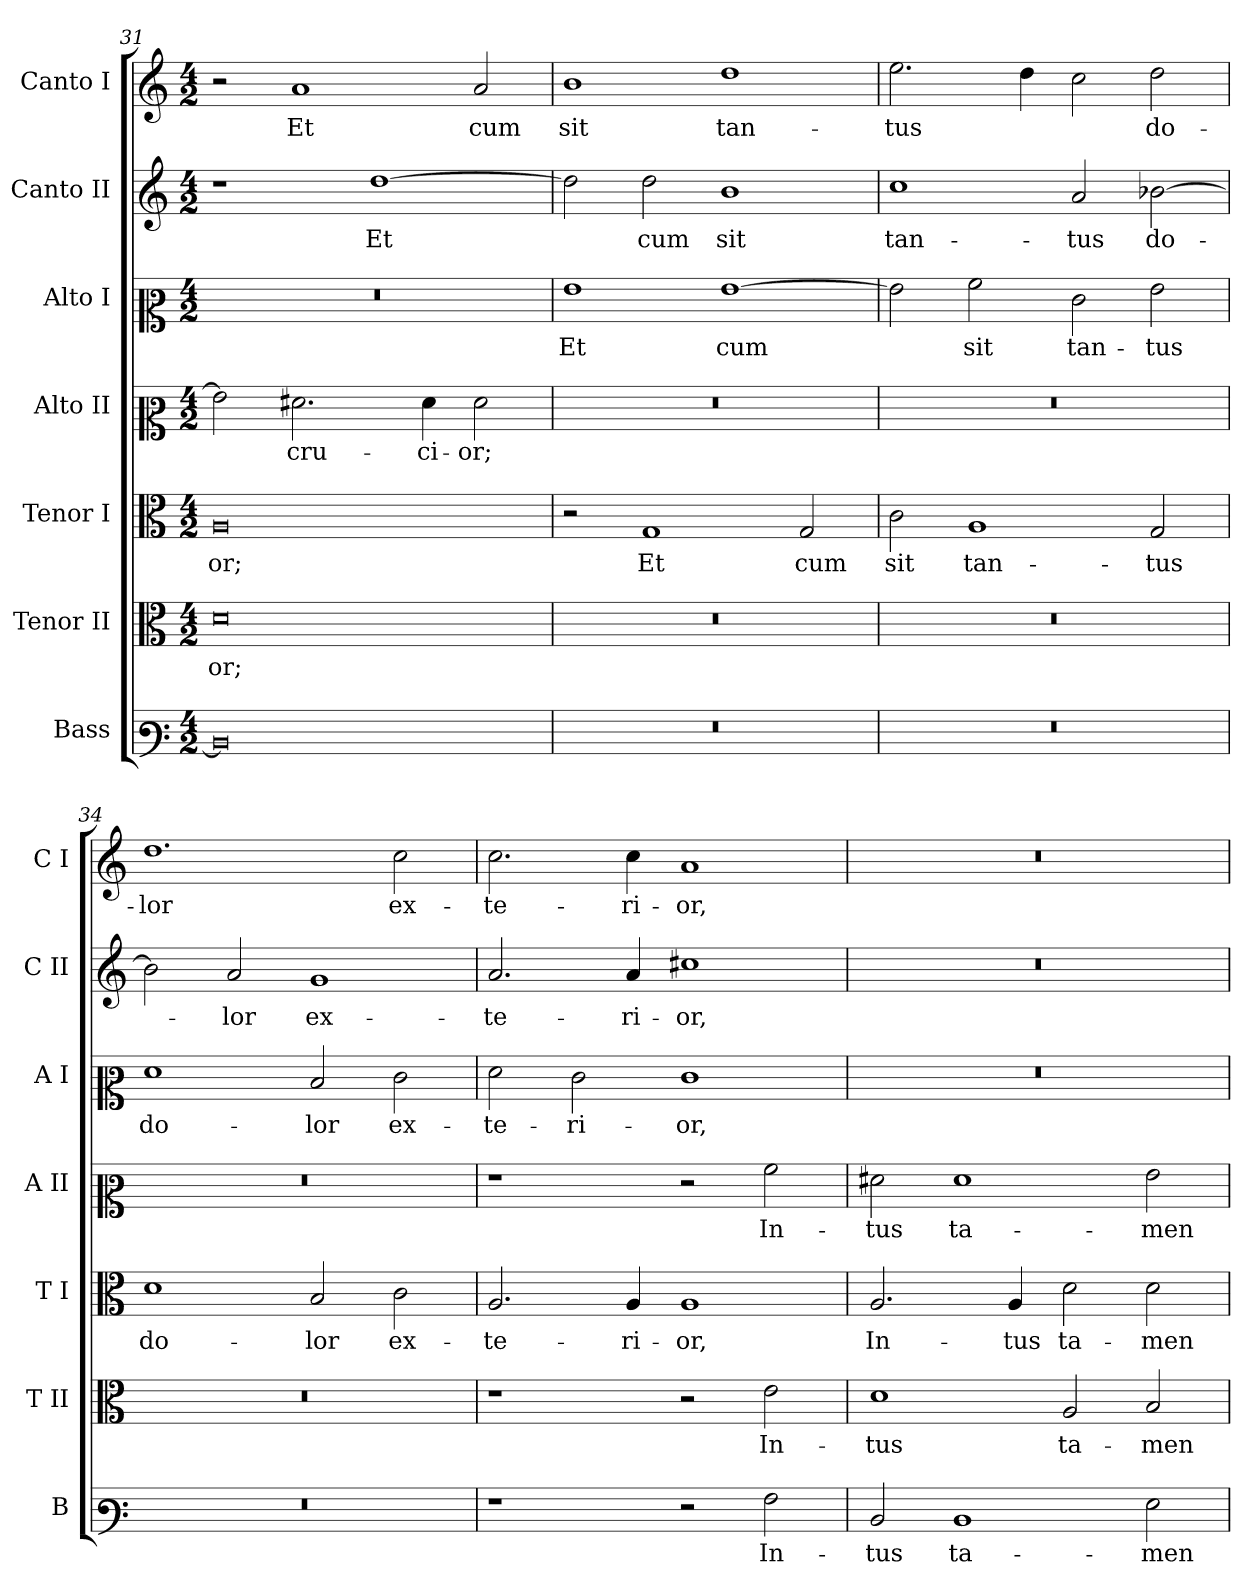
**kern	**text	**kern	**text	**kern	**text	**kern	**text	**kern	**text	**kern	**text	**kern	**text
*part7	*part7	*part6	*part6	*part5	*part5	*part4	*part4	*part3	*part3	*part2	*part2	*part1	*part1
*staff7	*staff7	*staff6	*staff6	*staff5	*staff5	*staff4	*staff4	*staff3	*staff3	*staff2	*staff2	*staff1	*staff1
*I"Bass	*	*I"Tenor II	*	*I"Tenor I	*	*I"Alto II	*	*I"Alto I	*	*I"Canto II	*	*I"Canto I	*
*I'B	*	*I'T II	*	*I'T I	*	*I'A II	*	*I'A I	*	*I'C II	*	*I'C I	*
*clefF3	*	*clefC3	*	*clefC3	*	*clefC2	*	*clefC2	*	*clefG2	*	*clefG2	*
*k[]	*	*k[]	*	*k[]	*	*k[]	*	*k[]	*	*k[]	*	*k[]	*
*M4/2	*	*M4/2	*	*M4/2	*	*M4/2	*	*M4/2	*	*M4/2	*	*M4/2	*
=31	=31	=31	=31	=31	=31	=31	=31	=31	=31	=31	=31	=31	=31
!	!	!	!LO:LY:b	!	!LO:LY:b	!	!	!	!	!	!	!	!
0D]	.	0d	-or;	0A	-or;	2g\]	.	0r	.	1r	.	2r	.
!	!	!	!	!	!	!	!LO:LY:b	!	!	!	!	!	!LO:LY:b
.	.	.	.	.	.	2.f#X\	cru-	.	.	.	.	1a	Et
!	!	!	!	!	!	!	!	!	!	!	!LO:LY:b	!	!
.	.	.	.	.	.	.	.	.	.	[1dd	Et	.	.
!	!	!	!	!	!	!	!LO:LY:b	!	!	!	!	!	!
.	.	.	.	.	.	4f#\	-ci-	.	.	.	.	.	.
!	!	!	!	!	!	!	!LO:LY:b	!	!	!	!	!	!LO:LY:b
.	.	.	.	.	.	2f#\	-or;	.	.	.	.	2a/	cum
=32	=32	=32	=32	=32	=32	=32	=32	=32	=32	=32	=32	=32	=32
!	!	!	!	!	!	!	!	!	!LO:LY:b	!	!	!	!LO:LY:b
0r	.	0r	.	2r	.	0r	.	1g	Et	2dd\]	.	1b	sit
!	!	!	!	!	!LO:LY:b	!	!	!	!	!	!LO:LY:b	!	!
.	.	.	.	1G	Et	.	.	.	.	2dd\	cum	.	.
!	!	!	!	!	!	!	!	!	!LO:LY:b	!	!LO:LY:b	!	!LO:LY:b
.	.	.	.	.	.	.	.	[1g	cum	1b	sit	1dd	tan-
!	!	!	!	!	!LO:LY:b	!	!	!	!	!	!	!	!
.	.	.	.	2G/	cum	.	.	.	.	.	.	.	.
=33	=33	=33	=33	=33	=33	=33	=33	=33	=33	=33	=33	=33	=33
!	!	!	!	!	!LO:LY:b	!	!	!	!	!	!LO:LY:b	!	!LO:LY:b
0r	.	0r	.	2c\	sit	0r	.	2g\]	.	1cc	tan-	2.ee\	-tus
!	!	!	!	!	!LO:LY:b	!	!	!	!LO:LY:b	!	!	!	!
.	.	.	.	1A	tan-	.	.	2a\	sit	.	.	.	.
.	.	.	.	.	.	.	.	.	.	.	.	4dd\	.
!	!	!	!	!	!	!	!	!	!LO:LY:b	!	!LO:LY:b	!	!
.	.	.	.	.	.	.	.	2e\	tan-	2a/	-tus	2cc\	.
!	!	!	!	!	!LO:LY:b	!	!	!	!LO:LY:b	!	!LO:LY:b	!	!LO:LY:b
.	.	.	.	2G/	-tus	.	.	2g\	-tus	[2b-X\	do-	2dd\	do-
!!LO:PB:g=z
=34	=34	=34	=34	=34	=34	=34	=34	=34	=34	=34	=34	=34	=34
!	!	!	!	!	!LO:LY:b	!	!	!	!LO:LY:b	!	!	!	!LO:LY:b
0r	.	0r	.	1d	do-	0r	.	1f	do-	2b-\]	.	1.dd	-lor
!	!	!	!	!	!	!	!	!	!	!	!LO:LY:b	!	!
.	.	.	.	.	.	.	.	.	.	2a/	lor	.	.
!	!	!	!	!	!LO:LY:b	!	!	!	!LO:LY:b	!	!LO:LY:b	!	!
.	.	.	.	2B/	-lor	.	.	2d/	-lor	1g	ex-	.	.
!	!	!	!	!	!LO:LY:b	!	!	!	!LO:LY:b	!	!	!	!LO:LY:b
.	.	.	.	2c\	ex-	.	.	2e\	ex-	.	.	2cc\	ex-
=35	=35	=35	=35	=35	=35	=35	=35	=35	=35	=35	=35	=35	=35
!	!	!	!	!	!LO:LY:b	!	!	!	!LO:LY:b	!	!LO:LY:b	!	!LO:LY:b
1r	.	1r	.	2.A/	-te-	1r	.	2f\	-te-	2.a/	-te-	2.cc\	-te-
!	!	!	!	!	!	!	!	!	!LO:LY:b	!	!	!	!
.	.	.	.	.	.	.	.	2e\	-ri-	.	.	.	.
!	!	!	!	!	!LO:LY:b	!	!	!	!	!	!LO:LY:b	!	!LO:LY:b
.	.	.	.	4A/	-ri-	.	.	.	.	4a/	-ri-	4cc\	-ri-
!	!	!	!	!	!LO:LY:b	!	!	!	!LO:LY:b	!	!LO:LY:b	!	!LO:LY:b
2r	.	2r	.	1A	-or,	2r	.	1e	-or,	1cc#X	-or,	1a	-or,
!	!LO:LY:b	!	!LO:LY:b	!	!	!	!LO:LY:b	!	!	!	!	!	!
2A\	In-	2e\	In-	.	.	2a\	In-	.	.	.	.	.	.
=36	=36	=36	=36	=36	=36	=36	=36	=36	=36	=36	=36	=36	=36
!	!LO:LY:b	!	!LO:LY:b	!	!LO:LY:b	!	!LO:LY:b	!	!	!	!	!	!
2D/	-tus	1d	-tus	2.A/	In-	2f#X\	-tus	0r	.	0r	.	0r	.
!	!LO:LY:b	!	!	!	!	!	!LO:LY:b	!	!	!	!	!	!
1D	ta-	.	.	.	.	1f#	ta-	.	.	.	.	.	.
!	!	!	!	!	!LO:LY:b	!	!	!	!	!	!	!	!
.	.	.	.	4A/	-tus	.	.	.	.	.	.	.	.
!	!	!	!LO:LY:b	!	!LO:LY:b	!	!	!	!	!	!	!	!
.	.	2A/	ta-	2d\	ta-	.	.	.	.	.	.	.	.
!	!LO:LY:b	!	!LO:LY:b	!	!LO:LY:b	!	!LO:LY:b	!	!	!	!	!	!
2G\	-men	2B/	-men	2d\	-men	2g\	-men	.	.	.	.	.	.
=	=	=	=	=	=	=	=	=	=	=	=	=	=
*-	*-	*-	*-	*-	*-	*-	*-	*-	*-	*-	*-	*-	*-
